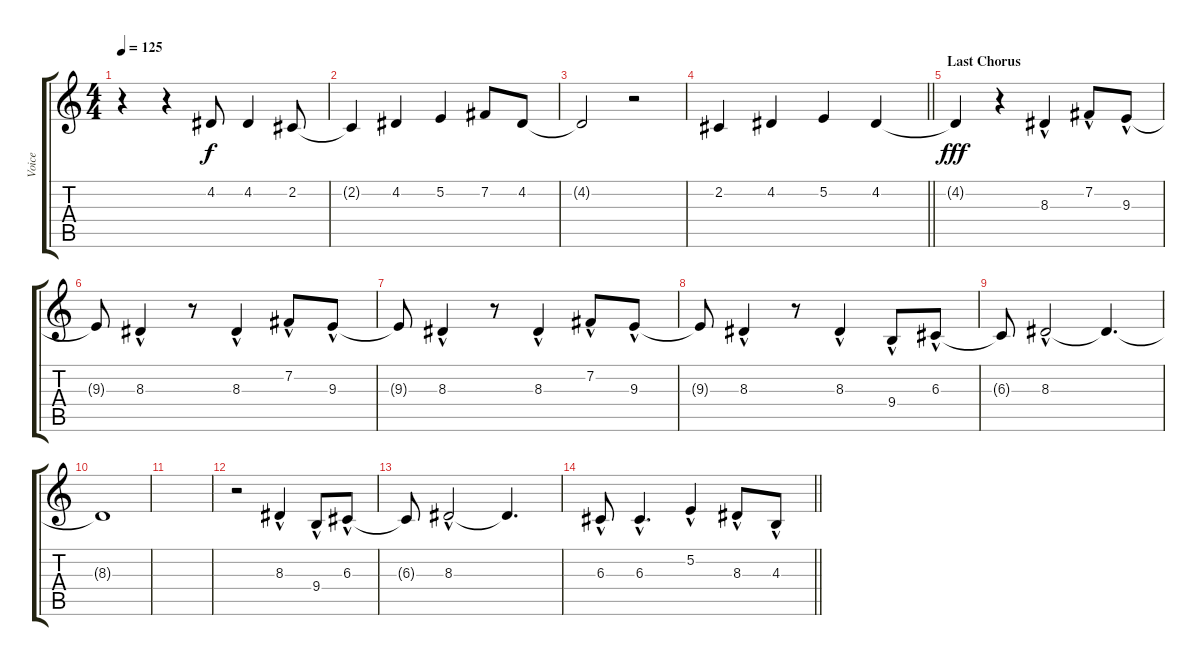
\track ("Voice" "Voice") {instrument acousticgrandpiano}
\staff {score tabs}
\tuning (E4 B3 G3 D3 A2 E2) {hide}
\ts (4 4)
\tempo 125
\clef g2
\ks c
r.4{dy f} r.4 4.2.8 4.2.4 2.2.8 |
2.2{t}.4 4.2.4 5.2.4 7.2.8 4.2.8 |
4.2{t}.2 r.2 |
\barLineRight lightlight
2.2.4 4.2.4 5.2.4 4.2.4 |
\section ("" "Last Chorus")
4.2{t}.4{dy fff} r.4 8.3{hac}.4 7.2{hac}.8 9.3{hac}.8 |
9.3{t}.8 8.3{hac}.4 r.8 8.3{hac}.4 7.2{hac}.8 9.3{hac}.8 |
9.3{t}.8 8.3{hac}.4 r.8 8.3{hac}.4 7.2{hac}.8 9.3{hac}.8 |
9.3{t}.8 8.3{hac}.4 r.8 8.3{hac}.4 9.4{hac}.8 6.3{hac}.8 |
6.3{t}.8 8.3{hac}.2 8.3{t}.4{d} |
8.3{t}.1 |
|
r.2 8.3{hac}.4 9.4{hac}.8 6.3{hac}.8 |
6.3{t}.8 8.3{hac}.2 8.3{t}.4{d} |
\barLineRight lightlight
6.3{hac}.8 6.3{hac}.4{d} 5.2{hac}.4 8.3{hac}.8 4.3{hac}.8
